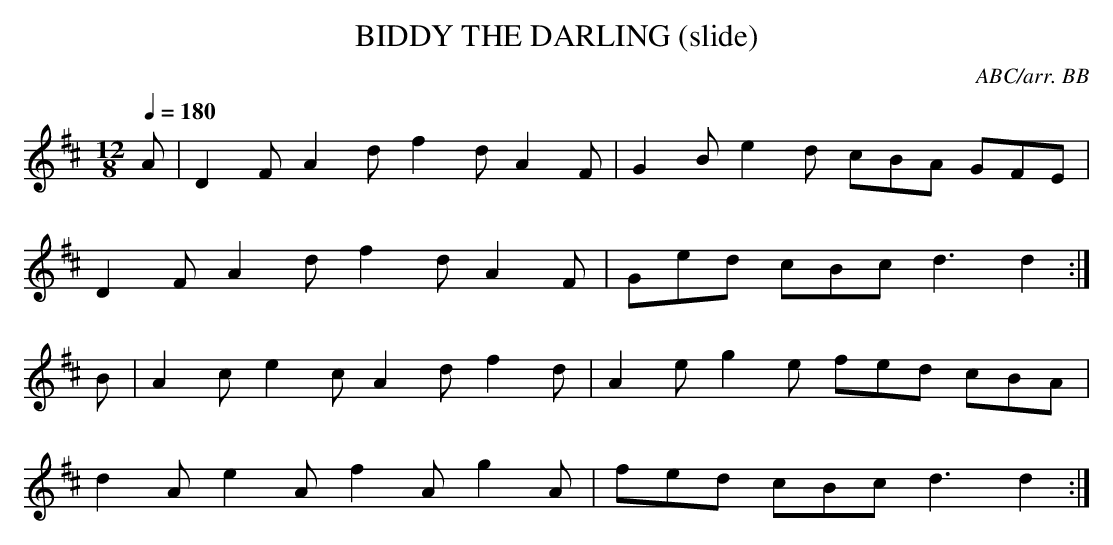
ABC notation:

X:1
T:BIDDY THE DARLING (slide)
C:ABC/arr. BB
Q:1/4=180
M:12/8
K:D
A|D2F A2d f2d A2F|G2B e2d cBA GFE|
D2F A2d f2d A2F|Ged cBc d3 d2:|
B|A2c e2c A2d f2d|A2e g2e fed cBA|
d2A e2A f2A g2A|fed cBc d3 d2:|
